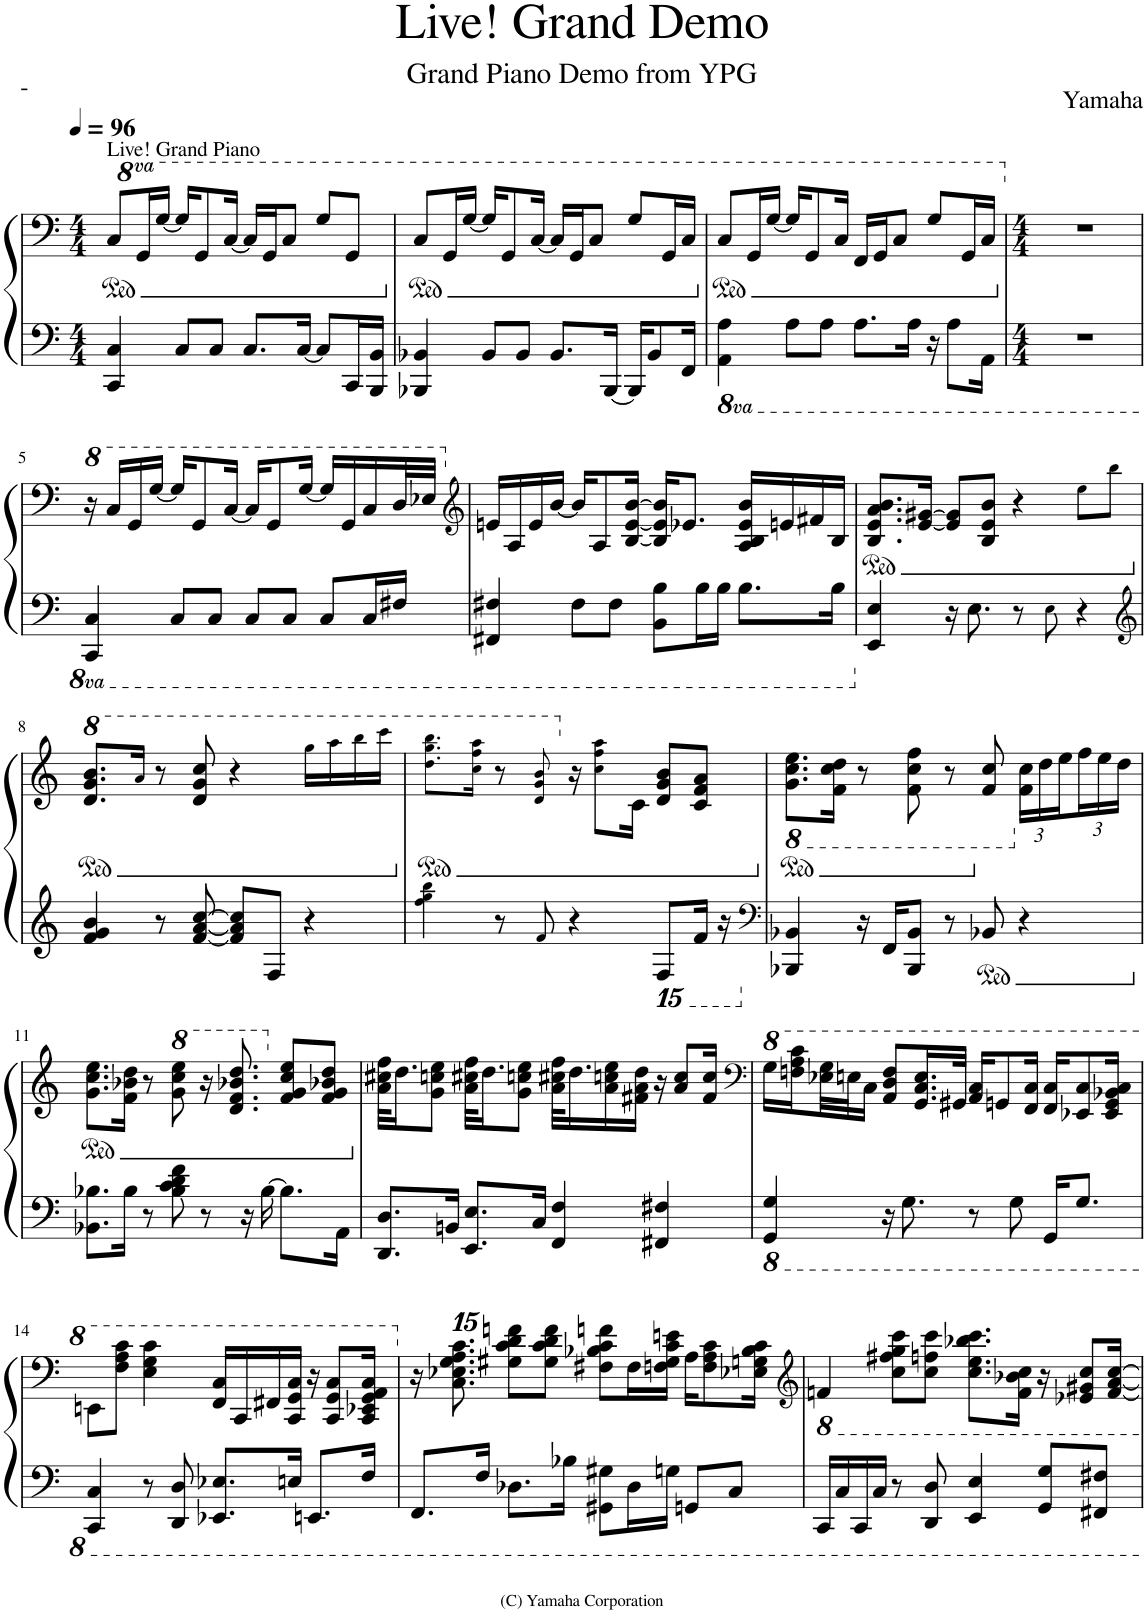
**kern	**kern
*part1	*part1
*staff2	*staff1
*I"Piano	*
*I'Pno.	*
*clefF4	*clefF4
*k[]	*k[]
*M4/4	*M4/4
*MM96	*MM96
*	*ped
=1	=1
!	!LO:TX:a:t=Live! Grand Piano
4CC/ 4C/	8c/L
*	*8va
.	16G/L
.	[16g/JJ
8C/L	16g/KL]
.	8G/
8C/J	.
.	[16c/Jk
8.C/L	16c/LL]
.	16G/J
.	8c/J
[16C/Jk	.
8C/L]	8g/L
16CC/L	8G/J
16BBB/ 16BB/JJ	.
=2	=2
*	*Xped
*	*ped
4BBB-X/ 4BB-X/	8c/L
.	16G/L
.	[16g/JJ
8BB-/L	16g/KL]
.	8G/
8BB-/J	.
.	[16c/Jk
8.BB-/L	16c/LL]
.	16G/J
.	8c/J
[16BBB-/Jk	.
16BBB-/KL]	8g/L
8BB-/	.
.	16G/L
16FF/Jk	16c/JJ
=3	=3
*8ba	*
*	*Xped
*	*ped
4AAA\ 4AA\	8c/L
.	16G/L
.	[16g/JJ
8AA\L	16g/KL]
.	8G/
8AA\J	.
.	16c/Jk
8.AA\L	16F/LL
.	16G/J
.	8c/J
16AA\Jk	.
16r	8g/L
8AA\L	.
.	16G/L
16AAA\Jk	16c/JJ
=4	=4
*M4/4	*M4/4
*	*X8va
*	*Xped
1r	1r
!!LO:LB:g=z
=5	=5
*	*8va
4CCC/ 4CC/	16r
.	16c/LL
.	16G/
.	[16g/JJ
8CC/L	16g/KL]
.	8G/
8CC/J	.
.	[16c/Jk
8CC/L	16c/KL]
.	8G/
8CC/J	.
.	[16g/Jk
8CC/L	16g/LL]
.	16G/
16CC/L	16c/
16FF#X/JJ	32d/L
.	32e-X/JJJ
=6	=6
*	*clefG2
*	*X8va
4FFF#X/ 4FF#X/	16en/LL
.	16A/
.	16e/
.	[16b/JJ
8FF#\L	16b/KL]
.	8A/
8FF#\J	.
.	[16B/ [16e/ [16b/Jk
8BBB\ 8BB\L	16B/] 16e/] 16b/]KL
.	8.e-X/J
16BB\L	.
16BB\JJ	.
8.BB\L	16A/ 16B/ 16e-/ 16b/LL
.	16en/
.	16f#X/
16BB\Jk	16B/JJ
=7	=7
*X8ba	*
*	*ped
4EE/ 4E/	8.B/ 8.e/ 8.a/ 8.b/L
.	[16e/ [16g#X/Jk
16r	8e/] 8g#/]L
8.E\	.
.	8B/ 8e/ 8b/J
8r	4r
8E!\	.
4r	8ee!\L
.	8bb!\J
!!LO:LB:g=z
=8	=8
*clefG2	*
*	*Xped
*	*ped
4f/ 4g/ 4b/	8.dd/ 8.gg/ 8.bb/L
*	*8va
.	16aa!/Jk
8r	8r
[8f/ [8a/ [8cc/	8dd/ 8gg/ 8ccc/
8f/] 8a/] 8cc/]L	4r
8F/J	.
4r	16ggg!\LL
.	16aaa!\
.	16bbb!\
.	16cccc!\JJ
=9	=9
*	*Xped
*	*ped
4ff!\ 4gg!\ 4bb!\	8.ddd!\ 8.ggg!\ 8.bbb!\L
.	16ccc!\ 16fff!\ 16aaa!\Jk
8r	8r
8f!/	8dd!/ 8gg!/ 8bb!/
*	*X8va
4r	16r
.	8cc!\ 8ff!\ 8aa!\L
.	16c\Jk
*15ba	*
8FFF/L	8d/ 8g/ 8b/L
16FF/Jk	8c/ 8f/ 8a/J
16r	.
=10	=10
*clefF4	*
*X15ba	*
*	*Xped
*	*ped
4BBB-X/ 4BB-X/	8.G\ 8.c\ 8.e\L
*	*8ba
.	16F\ 16c\ 16d\Jk
16r	8r
16FF/KL	.
8BBB-/ 8BB-/J	8F\ 8c\ 8f\
8r	8r
*	*Xped
8BB-X/	8F/ 8c/
*	*X8ba
*	*Xbrackettup
4r	24f\ 24cc\LL
.	24dd\
.	24ee\
.	24ff\
.	24ee\
.	24dd\JJ
!!LO:LB:g=z
=11	=11
*	*ped
8.BB-X\ 8.B-X\L	8.g\ 8.cc\ 8.ee\L
16B-\Jk	16f\ 16b-X\ 16dd\Jk
8r	8r
*	*8va
8B-\ 8c\ 8d\ 8f\	8gg\ 8ccc\ 8eee\
8r	16r
.	8.dd/ 8.ff/ 8.bb-X/ 8.ddd/
16r	.
[16B-\	.
*	*X8va
8.B-\L]	8f/ 8g/ 8cc/ 8ee/L
.	8f/ 8g/ 8b-X/ 8dd/J
16AA\Jk	.
=12	=12
*	*Xped
8.DD/ 8.D/L	32a\ 32cc#X\ 32ff\KLL
.	16.dd\J
.	8g\ 8ccn\ 8ee\J
16BBn/Jk	.
8.EE/ 8.E/L	32a\ 32cc#X\ 32ff\KLL
.	16.dd\J
.	8g\ 8ccn\ 8ee\J
16C/Jk	.
4FF/ 4F/	32a\ 32cc#X\ 32ff\KLL
.	16.dd\
.	16a\ 16ccn\ 16ee\
.	16f#X\ 16a\ 16dd\JJ
4FF#X/ 4F#X/	16r
.	8a/ 8cc/L
.	16f#/ 16cc/Jk
=13	=13
*	*clefF4
*	*8va
4GGG/ 4GG/	16g\LL
.	16fn\ 16a\ 16cc\
.	32e-X\ 32g\L
.	32en\J
.	16c\JJ
16r	8A/ 8d/ 8f/L
8.GG\	.
.	16.G/ 16.c/ 16.e/L
.	32G#X/JJk
8r	16A/ 16c/KL
.	8Gn/
8GG\	.
.	16F/ 16c/Jk
16GGG/KL	16F/ 16c/KL
8.GG/J	8E-X/ 8c/
.	16E-/ 16G/ 16B-X/ 16c/Jk
!!LO:LB:g=z
=14	=14
4CCC/ 4CC/	8En\L
.	8f\ 8a\ 8cc\J
8r	4e\ 4g\ 4cc\
8DDD/ 8DD/	.
8.EEE-X/ 8.EE-X/L	16F/ 16c/LL
.	16C/
.	16F#X/
16EEn/Jk	16C/ 16G/ 16c/JJ
8.EEEn/L	16r
.	8C/ 8G/ 8c/L
16FF/Jk	16C/ 16E-X/ 16G/ 16A/ 16c/Jk
=15	=15
*	*X8va
8.FFF/L	16r
*	*15ma
.	8.cc\ 8.ee-X\ 8.gg\ 8.aa\ 8.ccc\
16FF/Jk	.
*	*X15ma
8.DD-X\L	8G#X\ 8c\ 8d\ 8fn\L
.	8G#\ 8c\ 8d\ 8f\J
16BB-X\Jk	.
8GGG#X\ 8GG#X\L	8F#X\ 8B-X\ 8c\ 8fn\L
16DD-\L	16F#\L
16GGn\JJ	16Fn\ 16G#\ 16c\ 16en\JJ
8GGGn/L	16A\KL
.	8F\ 8A\ 8c\
8CC/J	.
.	16E-X\ 16Gn\ 16B-\ 16c\Jk
=16	=16
*	*clefG2
16CCC/LL	4Fn/
16CC/	.
16CCC/	.
16CC/JJ	.
8r	8c\ 8f#X\ 8g\ 8cc\L
8DDD/ 8DD/	8c\ 8fn\ 8cc\J
4EEE/ 4EE/	8.c\ 8.e\ 8.b-X\ 8.cc\L
.	16F\ 16B-X\ 16c\Jk
8GGG/ 8GG/L	16r
.	8E-X/ 8G#X/ 8c/L
8FFF#X/ 8FF#X/J	.
.	[16F/ [16A/ [16c/Jk
=	=
*-	*-
